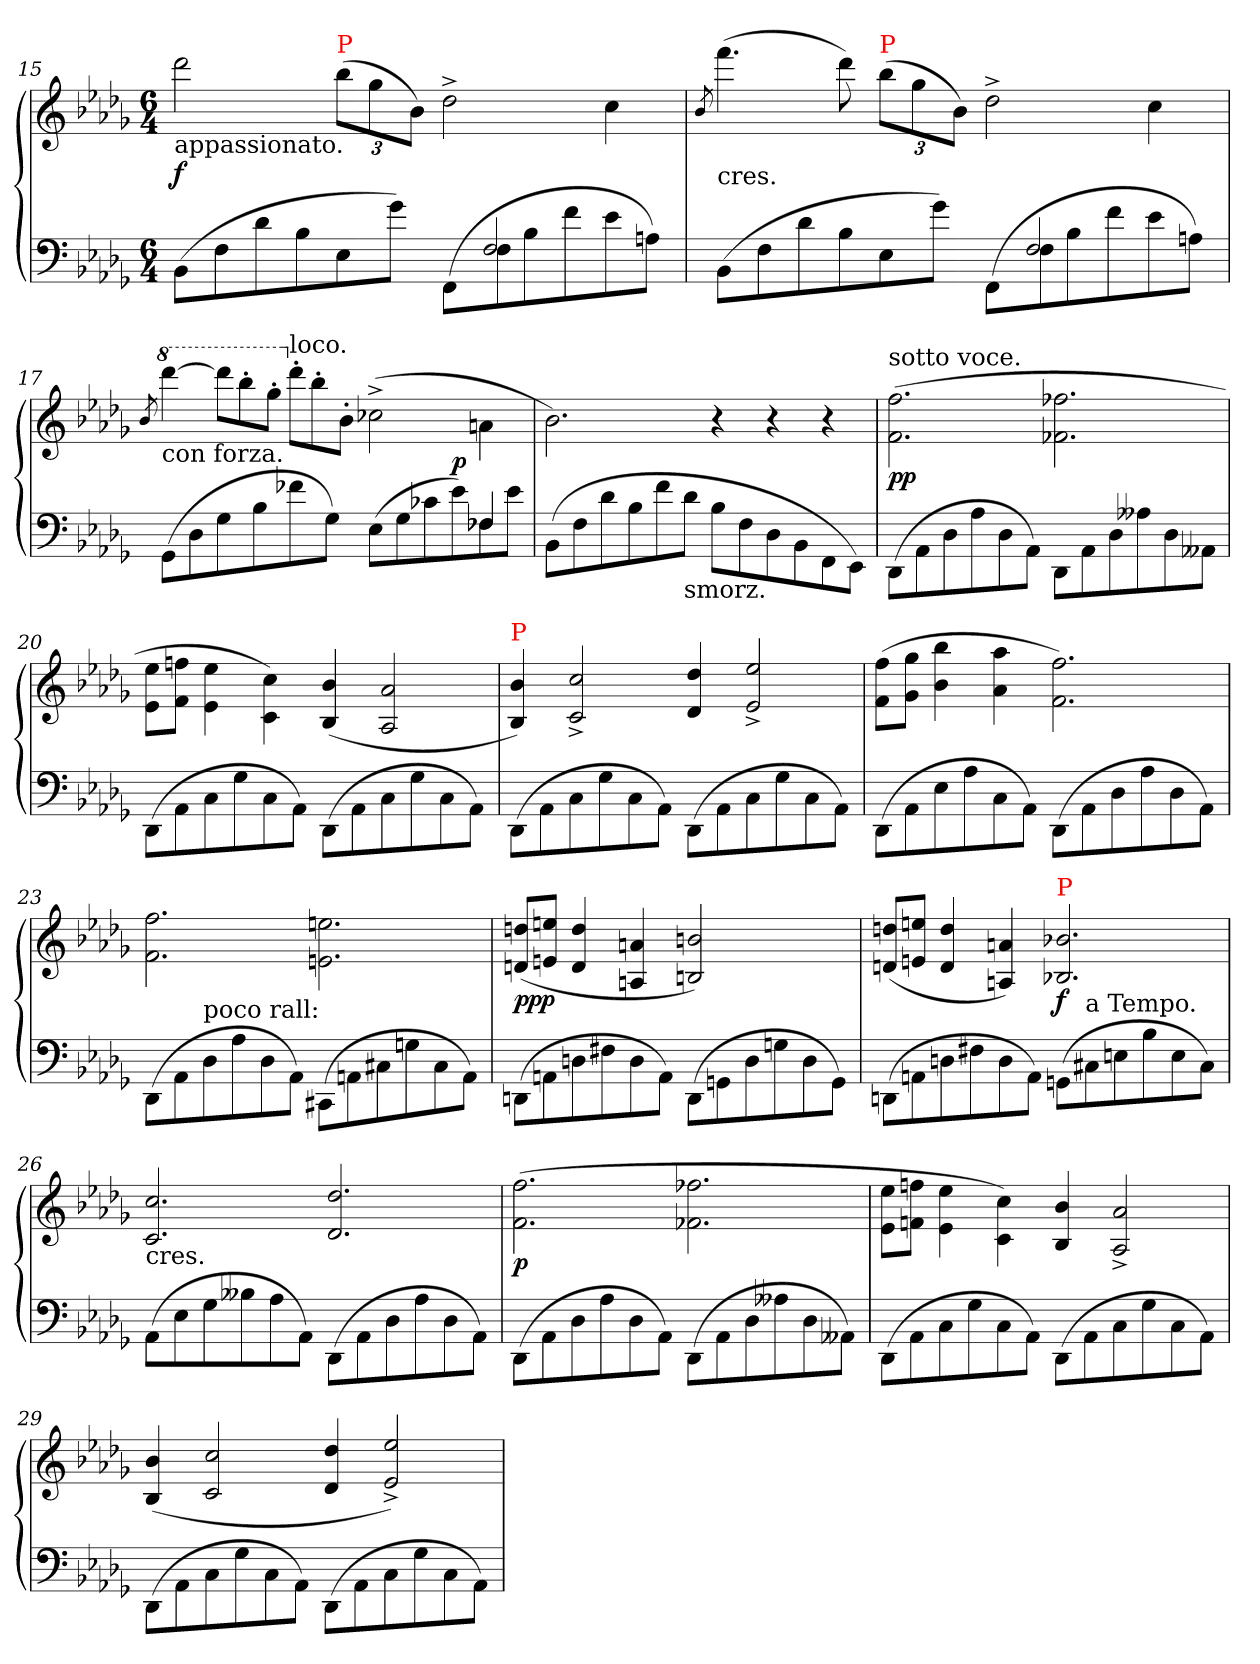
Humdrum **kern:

**kern	**kern	**dynam
*part1	*part1	*part1
*staff2	*staff1	*staff1/2
*clefF4	*clefG2	*
*k[b-e-a-d-g-]	*k[b-e-a-d-g-]	*
*b-:	*b-:	*
*M6/4	*M6/4	*
=15	=15	=15
*^	*	*
!	!	!LO:TX:b:t=appassionato.	!
2.ryy	(8BB-L	2ddd-	f
.	8F	.	.
.	8d-	.	.
.	8B-	.	.
*	*	*Xbrackettup	*
!	!	!LO:TX:a:color=red:t=P	!
.	8E-	(12bb-L	.
.	.	12gg-	.
.	8g-J)	.	.
.	.	12b-J)	.
8ryy	(8FFL	2dd-^	.
2F	8F	.	.
.	8B-	.	.
.	8f	.	.
.	8e-	4cc	.
8ryy	8AnJ)	.	.
=16	=16	=16	=16
.	.	8qb-/	.
!	!	!LO:TX:c:t=cres.	!
2.ryy	(8BB-L	(4.fff	.
.	8F	.	.
.	8d-	.	.
.	8B-	8ddd-)	.
!	!	!LO:TX:a:color=red:t=P	!
.	8E-	(12bb-L	.
.	.	12gg-	.
.	8g-J)	.	.
.	.	12b-J)	.
8ryy	(8FFL	2dd-^	.
2F	8F	.	.
.	8B-	.	.
.	8f	.	.
.	8e-	4cc	.
8ryy	8AnJ)	.	.
=17	=17	=17	=17
.	.	8qb-/	.
*	*	*8va	*
*	*	*^	*
!	!	!LO:TX:b:t=con forza.	!	!
(8GG-\L	4ryy	[4dddd-	1ryy	.
8D-	.	.	.	.
*	*	*Xtuplet	*	*
8G-	2ryy	12dddd-L]	.	.
.	.	12bbb-'	.	.
8B-	.	.	.	.
.	.	12ggg-'J	.	.
*	*	*X8va	*	*
!	!	!LO:TX:a:t=loco.	!	!
8f-X	.	12ddd-'L	.	.
.	.	12bb-'	.	.
8G-J)	.	.	.	.
.	.	12b-'J	.	.
(8E-\L	2ryy	(2cc-X^<	.	.
8G-	.	.	.	.
8c-X	.	.	8ryy	.
8e-)	.	.	4.ryy	p
8F-	4F-/	4an\	.	.
8e-J	.	.	.	.
*v	*v	*	*	*
*	*v	*v	*
=18	=18	=18
(8BB-L	2.b-)	.
8F	.	.
8d-	.	.
8B-	.	.
8f	.	.
!LO:TX:b:t=smorz.	!	!
8d-J	.	.
8B-\L	4r	.
8F	.	.
8D-	4r	.
8BB-	.	.
8FF	4r	.
8EE-J)	.	.
=19	=19	=19
!	!LO:TX:a:t=sotto voce.	!
(8DD-\L	(2.ff 2.f	pp
8AA-	.	.
8D-	.	.
8A-	.	.
8D-	.	.
8AA-J)	.	.
8DD-\L	2.ff-X 2.f-X	.
8AA-	.	.
8D-	.	.
8A--X	.	.
8D-	.	.
8AA--J	.	.
=20	=20	=20
(8DD-\L	8ee- 8e-L	.
8AA-	8ffn 8fJ	.
8C	4ee-\ 4e-\	.
8G-	.	.
8C	4cc\ 4c\)	.
8AA-J)	.	.
(8DD-\L	(4b- 4B-	.
8AA-	.	.
8C	2a- 2A-	.
8G-	.	.
8C	.	.
8AA-J)	.	.
=21	=21	=21
!	!LO:TX:a:color=red:t=P	!
(8DD-\L	4b- 4B-)	.
8AA-	.	.
8C	2cc^> 2c^>	.
8G-	.	.
8C	.	.
8AA-J)	.	.
(8DD-\L	4dd- 4d-	.
8AA-	.	.
8C	2ee-^> 2e-^>	.
8G-	.	.
8C	.	.
8AA-J)	.	.
=22	=22	=22
(8DD-\L	(8ff 8fL	.
8AA-	8gg- 8g-J	.
8E-	4bb- 4b-	.
8A-	.	.
8C	4aa- 4a-	.
8AA-J)	.	.
(8DD-\L	2.ff 2.f)	.
8AA-	.	.
8D-	.	.
8A-	.	.
8D-	.	.
8AA-J)	.	.
=23	=23	=23
(8DD-\L	2.ff 2.f	.
8AA-	.	.
!LO:TX:a:t=poco rall&colon;	!	!
8D-	.	.
8A-	.	.
8D-	.	.
8AA-J)	.	.
(8CC#X\L	2.een\ 2.en\	.
8AAn	.	.
8C#X	.	.
8Gn	.	.
8C#	.	.
8AAJ)	.	.
=24	=24	=24
(8DDn\L	(8ddn 8dnL	ppp
8AAn	8een 8enJ	.
8D	4dd 4d	.
8F#X	.	.
8D	4an 4An	.
8AAJ)	.	.
!	!LO:N:vis=2	!
(8DD\L	2.bn 2.Bn)	.
8GGn	.	.
8D	.	.
8G	.	.
8D	.	.
8GGJ)	.	.
=25	=25	=25
(8DDn\L	(8ddn 8dnL	.
8AAn	8een 8enJ	.
8D	4dd 4d	.
8F#X	.	.
8D	4an 4An)	.
8AAJ)	.	.
!	!LO:TX:a:color=red:t=P	!
(8GGnL	2.b-X 2.B-X	f
!LO:TX:a:t=a Tempo.	!	!
8C#X	.	.
8En	.	.
8B-	.	.
8E	.	.
8C#J)	.	.
=26	=26	=26
!	!LO:TX:c:t=cres.	!
(8AA-L	2.cc 2.c	.
8E-	.	.
8G-	.	.
8B--X	.	.
8A-	.	.
8AA-J)	.	.
(8DD-\L	2.dd- 2.d-	.
8AA-	.	.
8D-	.	.
8A-	.	.
8D-	.	.
8AA-J)	.	.
=27	=27	=27
(8DD-\L	(2.ff 2.f	p
8AA-	.	.
8D-	.	.
8A-	.	.
8D-	.	.
8AA-J)	.	.
(8DD-\L	2.ff-X 2.f-X	.
8AA-	.	.
8D-	.	.
8A--X	.	.
8D-	.	.
8AA--J)	.	.
=28	=28	=28
(8DD-\L	8ee- 8e-L	.
8AA-	8ffn 8fnJ	.
8C	4ee-\ 4e-\	.
8G-	.	.
8C	4cc\ 4c\)	.
8AA-J)	.	.
(8DD-\L	4b- 4B-	.
8AA-	.	.
8C	2a-^> 2A-^>	.
8G-	.	.
8C	.	.
8AA-J)	.	.
=29	=29	=29
(8DD-\L	(4b- 4B-	.
8AA-	.	.
8C	2cc 2c	.
8G-	.	.
8C	.	.
8AA-J)	.	.
(8DD-\L	4dd- 4d-	.
8AA-	.	.
8C	2ee-^ 2e-^)	.
8G-	.	.
8C	.	.
8AA-J)	.	.
=	=	=
*-	*-	*-
